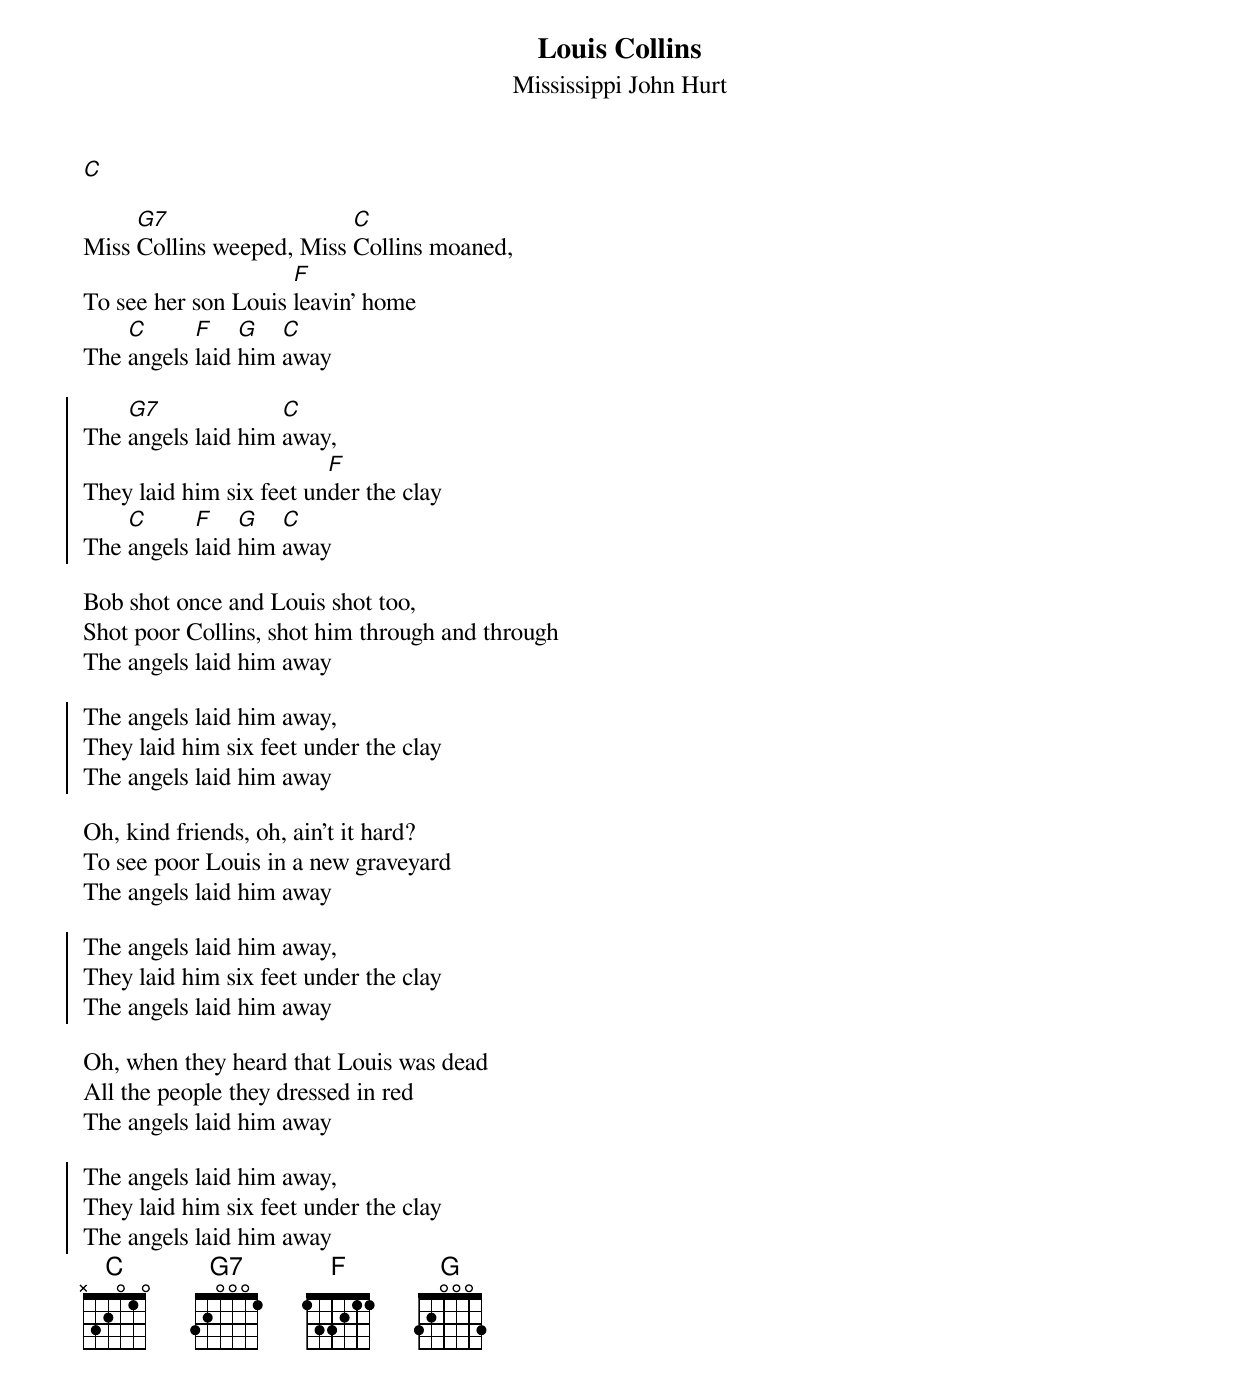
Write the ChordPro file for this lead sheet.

{t:Louis Collins}
{st:Mississippi John Hurt}

[C]

Miss [G7]Collins weeped, Miss [C]Collins moaned,
To see her son Louis [F]leavin' home
The [C]angels [F]laid [G]him [C]away

{soc}
The [G7]angels laid him [C]away,
They laid him six feet un[F]der the clay
The [C]angels [F]laid [G]him [C]away
{eoc}

Bob shot once and Louis shot too,
Shot poor Collins, shot him through and through
The angels laid him away

{soc}
The angels laid him away,
They laid him six feet under the clay
The angels laid him away
{eoc}

Oh, kind friends, oh, ain't it hard?
To see poor Louis in a new graveyard
The angels laid him away

{soc}
The angels laid him away,
They laid him six feet under the clay
The angels laid him away
{eoc}

Oh, when they heard that Louis was dead
All the people they dressed in red
The angels laid him away

{soc}
The angels laid him away,
They laid him six feet under the clay
The angels laid him away
{eoc}
